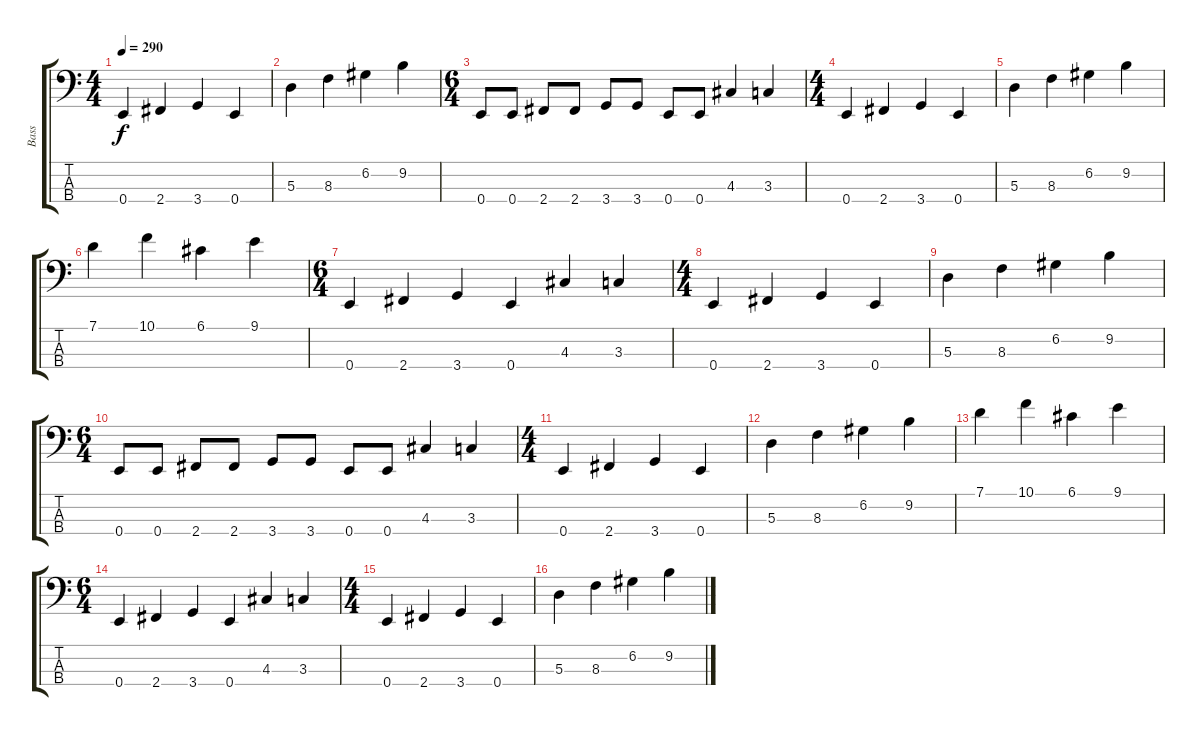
\track ("Bass" "Bass") {instrument electricbasspick}
\staff {score tabs}
\tuning (G2 D2 A1 E1) {hide}
\ts (4 4)
\tempo 290
\clef f4
\ks c
0.4.4{dy f} 2.4.4 3.4.4 0.4.4 |
5.3.4 8.3.4 6.2.4 9.2.4 |
\ts (6 4)
0.4.8 0.4.8 2.4.8 2.4.8 3.4.8 3.4.8 0.4.8 0.4.8 4.3.4 3.3.4 |
\ts (4 4)
0.4.4 2.4.4 3.4.4 0.4.4 |
5.3.4 8.3.4 6.2.4 9.2.4 |
7.1.4 10.1.4 6.1.4 9.1.4 |
\ts (6 4)
0.4.4 2.4.4 3.4.4 0.4.4 4.3.4 3.3.4 |
\ts (4 4)
0.4.4 2.4.4 3.4.4 0.4.4 |
5.3.4 8.3.4 6.2.4 9.2.4 |
\ts (6 4)
0.4.8 0.4.8 2.4.8 2.4.8 3.4.8 3.4.8 0.4.8 0.4.8 4.3.4 3.3.4 |
\ts (4 4)
0.4.4 2.4.4 3.4.4 0.4.4 |
5.3.4 8.3.4 6.2.4 9.2.4 |
7.1.4 10.1.4 6.1.4 9.1.4 |
\ts (6 4)
0.4.4 2.4.4 3.4.4 0.4.4 4.3.4 3.3.4 |
\ts (4 4)
0.4.4 2.4.4 3.4.4 0.4.4 |
5.3.4 8.3.4 6.2.4 9.2.4
